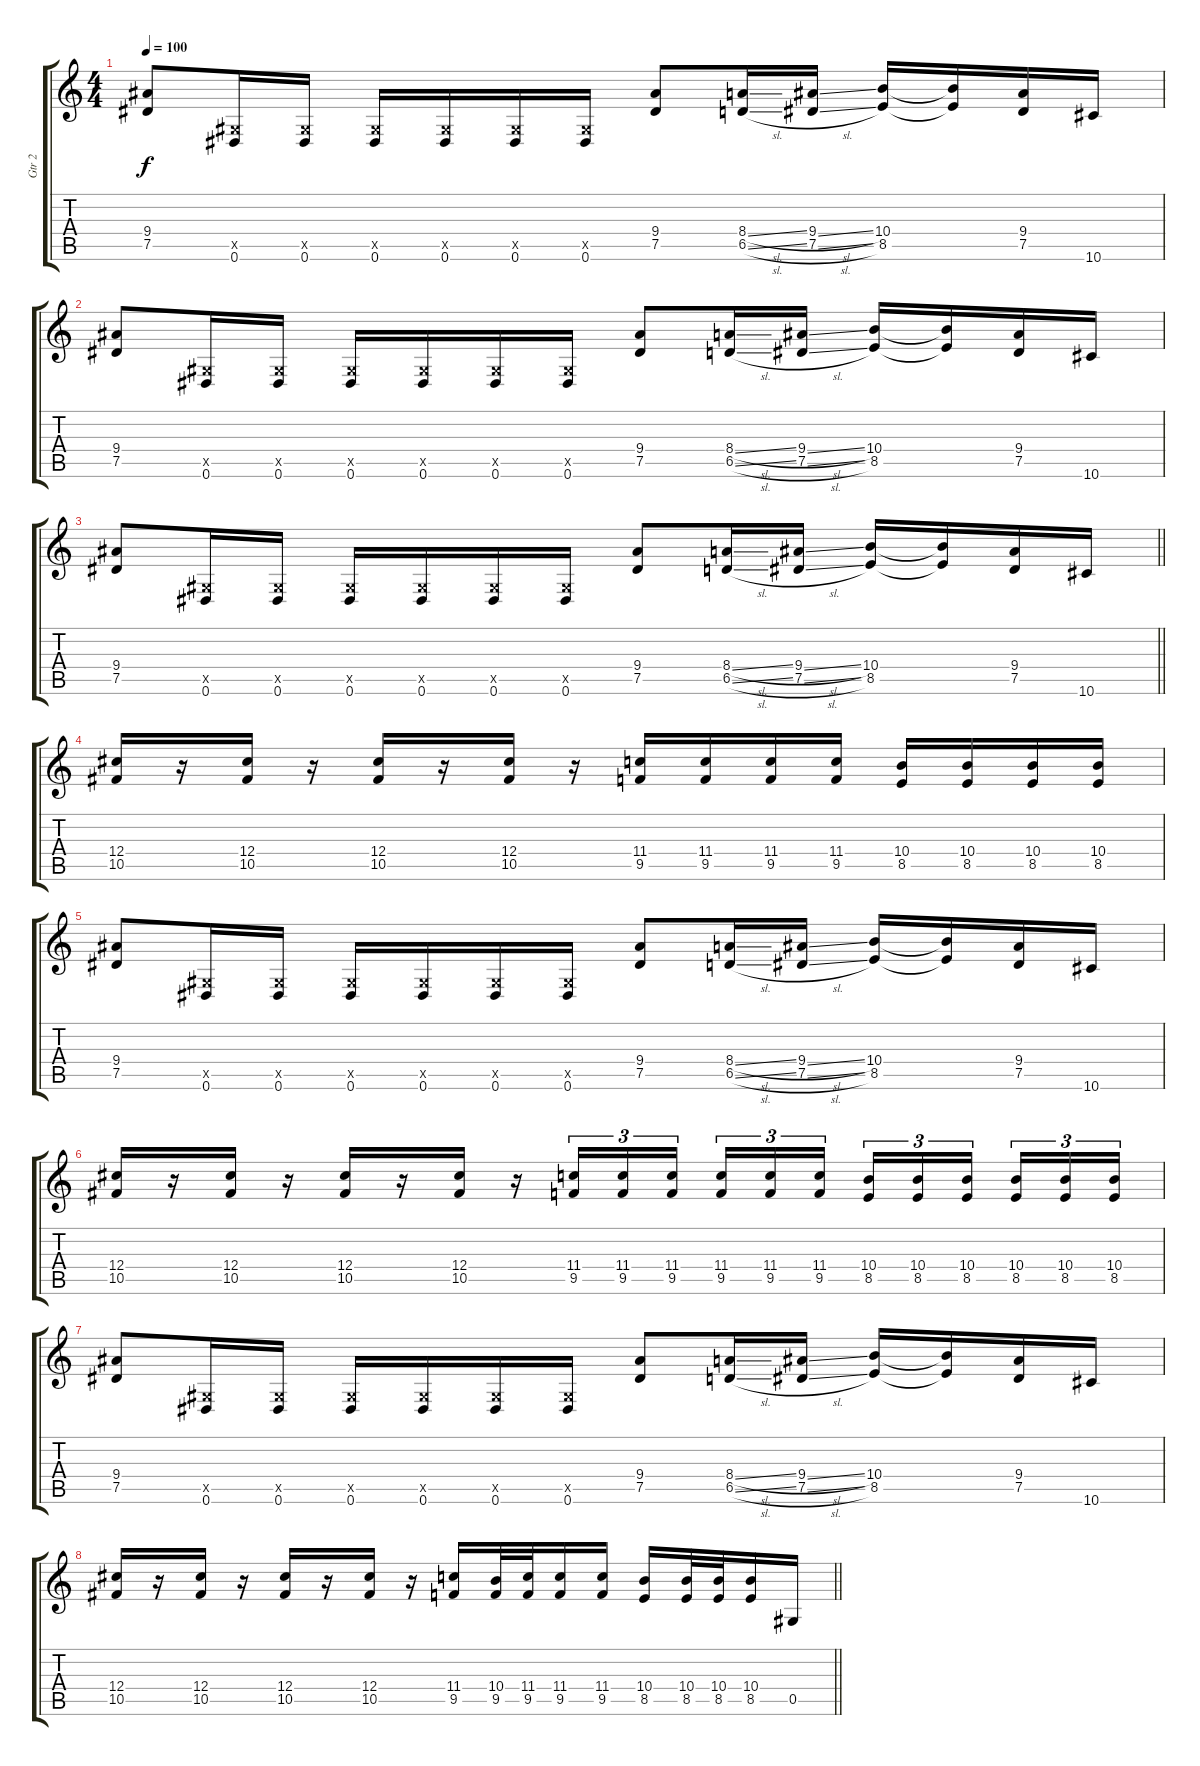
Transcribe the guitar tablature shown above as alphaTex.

\track ("Gtr 2     (Hernan)" "Gtr 2     ") {instrument overdrivenguitar}
\staff {score tabs}
\tuning (Eb4 Bb3 Gb3 Db3 Ab2 Eb2) {hide}
\ts (4 4)
\tempo 100
\clef g2
\ks c
(9.4 7.5).8{dy f} (0.5{x} 0.6).16 (0.5{x} 0.6).16 (0.5{x} 0.6).16 (0.5{x} 0.6).16 (0.5{x} 0.6).16 (0.5{x} 0.6).16 (9.4 7.5).8 (8.4{sl} 6.5{sl}).16 (9.4{sl} 7.5{sl}).16 (10.4 8.5).16 (10.4{t} 8.5{t}).16 (9.4 7.5).16 10.6.16 |
(9.4 7.5).8 (0.5{x} 0.6).16 (0.5{x} 0.6).16 (0.5{x} 0.6).16 (0.5{x} 0.6).16 (0.5{x} 0.6).16 (0.5{x} 0.6).16 (9.4 7.5).8 (8.4{sl} 6.5{sl}).16 (9.4{sl} 7.5{sl}).16 (10.4 8.5).16 (10.4{t} 8.5{t}).16 (9.4 7.5).16 10.6.16 |
\barLineRight lightlight
(9.4 7.5).8 (0.5{x} 0.6).16 (0.5{x} 0.6).16 (0.5{x} 0.6).16 (0.5{x} 0.6).16 (0.5{x} 0.6).16 (0.5{x} 0.6).16 (9.4 7.5).8 (8.4{sl} 6.5{sl}).16 (9.4{sl} 7.5{sl}).16 (10.4 8.5).16 (10.4{t} 8.5{t}).16 (9.4 7.5).16 10.6.16 |
(12.4 10.5).16 r.16 (12.4 10.5).16 r.16 (12.4 10.5).16 r.16 (12.4 10.5).16 r.16 (11.4 9.5).16 (11.4 9.5).16 (11.4 9.5).16 (11.4 9.5).16 (10.4 8.5).16 (10.4 8.5).16 (10.4 8.5).16 (10.4 8.5).16 |
(9.4 7.5).8 (0.5{x} 0.6).16 (0.5{x} 0.6).16 (0.5{x} 0.6).16 (0.5{x} 0.6).16 (0.5{x} 0.6).16 (0.5{x} 0.6).16 (9.4 7.5).8 (8.4{sl} 6.5{sl}).16 (9.4{sl} 7.5{sl}).16 (10.4 8.5).16 (10.4{t} 8.5{t}).16 (9.4 7.5).16 10.6.16 |
(12.4 10.5).16 r.16 (12.4 10.5).16 r.16 (12.4 10.5).16 r.16 (12.4 10.5).16 r.16 (11.4 9.5).16{tu (3 2)} (11.4 9.5).16{tu (3 2)} (11.4 9.5).16{tu (3 2)} (11.4 9.5).16{tu (3 2)} (11.4 9.5).16{tu (3 2)} (11.4 9.5).16{tu (3 2)} (10.4 8.5).16{tu (3 2)} (10.4 8.5).16{tu (3 2)} (10.4 8.5).16{tu (3 2)} (10.4 8.5).16{tu (3 2)} (10.4 8.5).16{tu (3 2)} (10.4 8.5).16{tu (3 2)} |
(9.4 7.5).8 (0.5{x} 0.6).16 (0.5{x} 0.6).16 (0.5{x} 0.6).16 (0.5{x} 0.6).16 (0.5{x} 0.6).16 (0.5{x} 0.6).16 (9.4 7.5).8 (8.4{sl} 6.5{sl}).16 (9.4{sl} 7.5{sl}).16 (10.4 8.5).16 (10.4{t} 8.5{t}).16 (9.4 7.5).16 10.6.16 |
\barLineRight lightlight
(12.4 10.5).16 r.16 (12.4 10.5).16 r.16 (12.4 10.5).16 r.16 (12.4 10.5).16 r.16 (11.4 9.5).16 (10.4 9.5).32 (11.4 9.5).32 (11.4 9.5).16 (11.4 9.5).16 (10.4 8.5).16 (10.4 8.5).32 (10.4 8.5).32 (10.4 8.5).16 0.5.16
